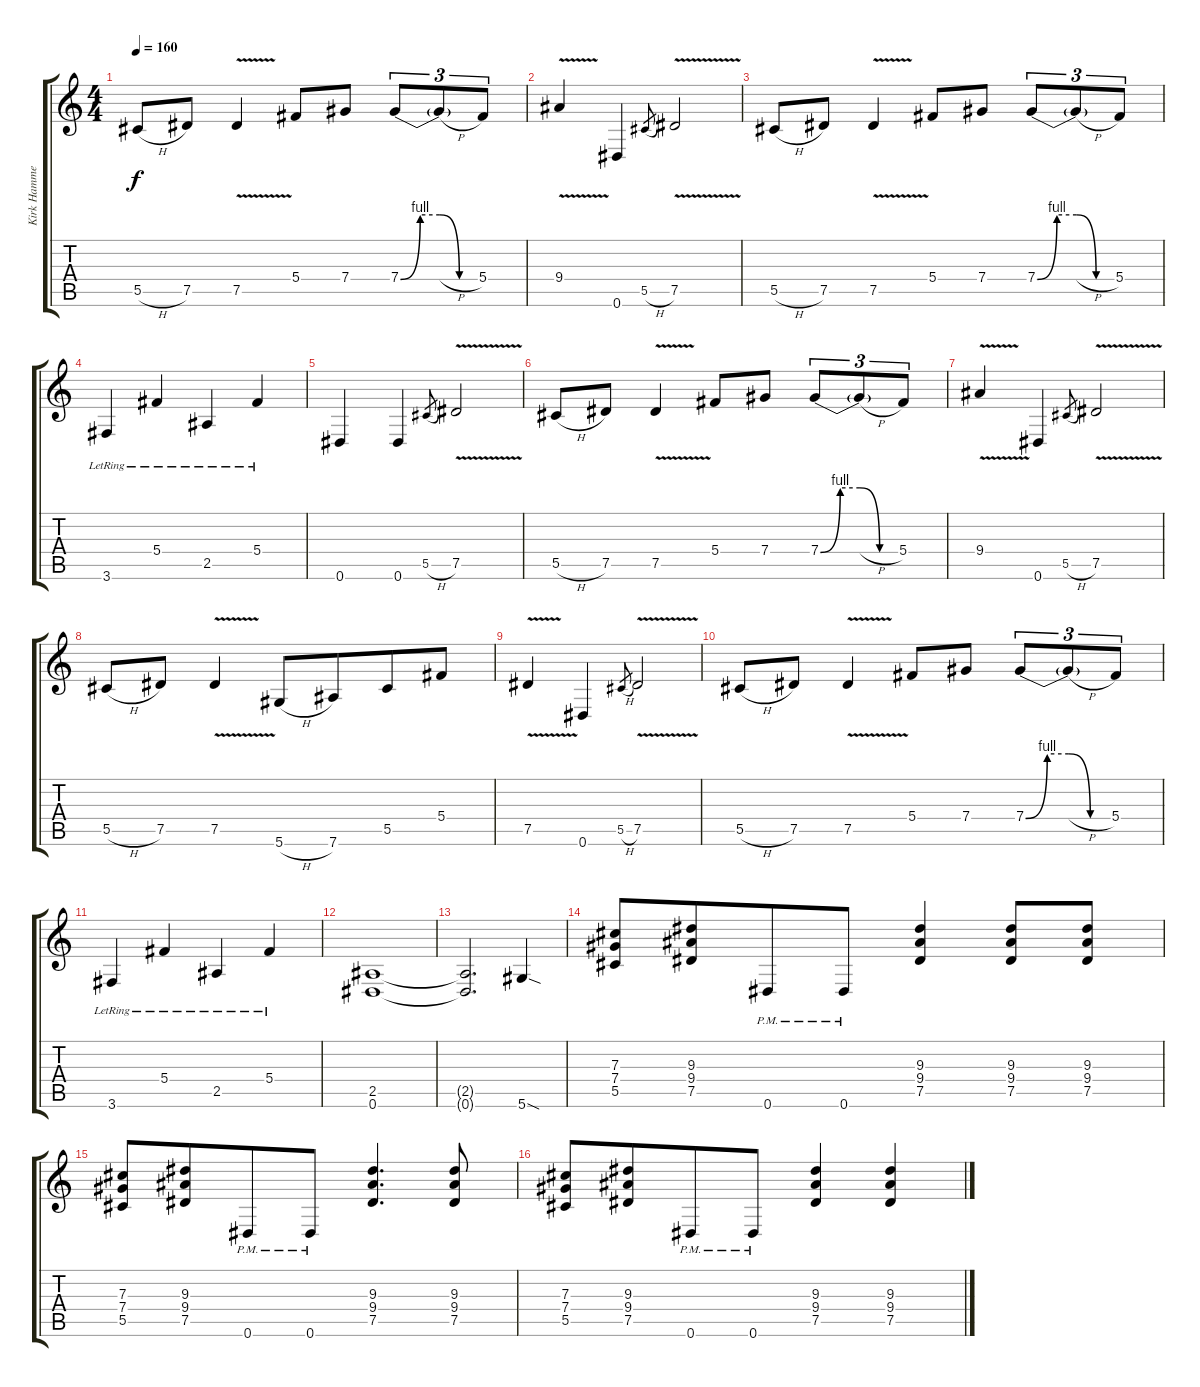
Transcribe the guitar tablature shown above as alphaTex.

\track ("Kirk Hammet" "Kirk Hamme") {instrument overdrivenguitar}
\staff {score tabs}
\tuning (Eb4 Bb3 Gb3 Db3 Ab2 Eb2) {hide}
\ts (4 4)
\tempo 160
\clef g2
\ks c
5.5{h}.8{dy f} 7.5.8 7.5{v}.4 5.4.8 7.4.8 7.4{be (custom 0 0 15 4 30 4 45 0 60 0)}.8{tu (3 2)} 7.4{h t}.8{tu (3 2)} 5.4.8{tu (3 2)} |
9.4{v}.4 0.6.4 5.5{h}.8{gr} 7.5{v}.2 |
5.5{h}.8 7.5.8 7.5{v}.4 5.4.8 7.4.8 7.4{be (custom 0 0 15 4 30 4 45 0 60 0)}.8{tu (3 2)} 7.4{h t}.8{tu (3 2)} 5.4.8{tu (3 2)} |
3.6{lr}.4 5.4{lr}.4 2.5{lr}.4 5.4{lr}.4 |
0.6.4 0.6.4 5.5{h}.8{gr} 7.5{v}.2 |
5.5{h}.8 7.5.8 7.5{v}.4 5.4.8 7.4.8 7.4{be (custom 0 0 15 4 30 4 45 0 60 0)}.8{tu (3 2)} 7.4{h t}.8{tu (3 2)} 5.4.8{tu (3 2)} |
9.4{v}.4 0.6.4 5.5{h}.8{gr} 7.5{v}.2 |
5.5{h}.8 7.5.8 7.5{v}.4 5.6{h}.8 7.6.8{beam merge} 5.5.8 5.4.8 |
7.5{v}.4 0.6.4 5.5{h}.8{gr} 7.5{v}.2 |
5.5{h}.8 7.5.8 7.5{v}.4 5.4.8 7.4.8 7.4{be (custom 0 0 15 4 30 4 45 0 60 0)}.8{tu (3 2)} 7.4{h t}.8{tu (3 2)} 5.4.8{tu (3 2)} |
3.6{lr}.4 5.4{lr}.4 2.5{lr}.4 5.4{lr}.4 |
(2.5 0.6).1 |
(2.5{t} 0.6{t}).2{d} 5.6{sod}.4 |
(7.3 7.4 5.5).8 (9.3 9.4 7.5).8{beam merge} 0.6{pm}.8 0.6{pm}.8 (9.3 9.4 7.5).4 (9.3 9.4 7.5).8 (9.3 9.4 7.5).8 |
(7.3 7.4 5.5).8 (9.3 9.4 7.5).8{beam merge} 0.6{pm}.8 0.6{pm}.8 (9.3 9.4 7.5).4{d} (9.3 9.4 7.5).8 |
(7.3 7.4 5.5).8 (9.3 9.4 7.5).8{beam merge} 0.6{pm}.8 0.6{pm}.8 (9.3 9.4 7.5).4 (9.3 9.4 7.5).4
